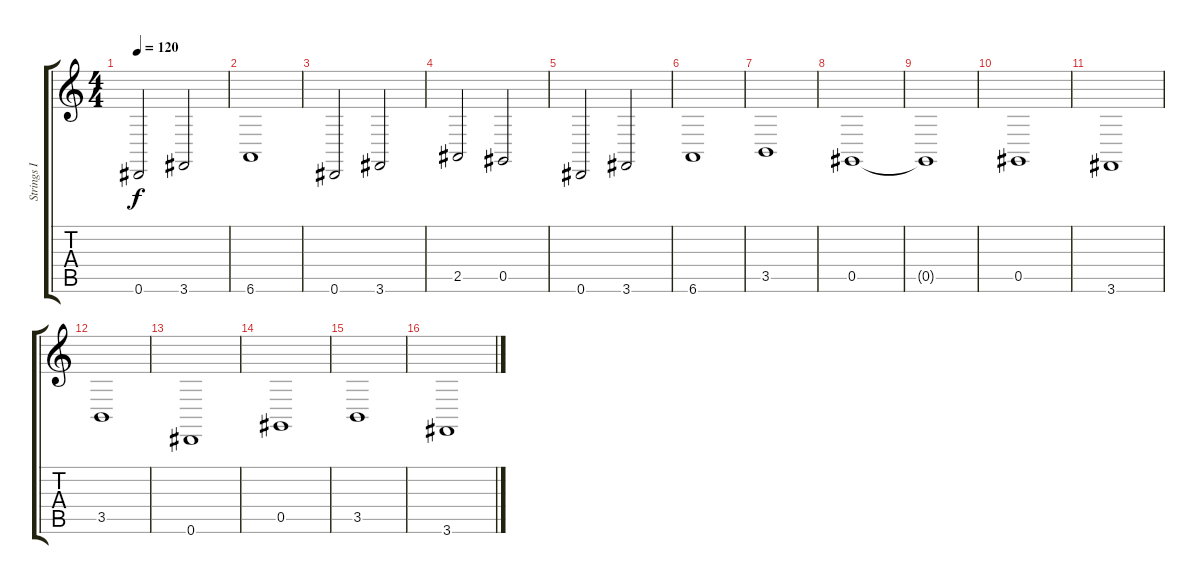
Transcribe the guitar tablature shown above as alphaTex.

\track ("Strings I" "Strings I") {instrument stringensemble1}
\staff {score tabs}
\tuning (Eb4 Bb3 Gb3 Db3 Ab2 Eb2) {hide}
\ts (4 4)
\tempo 120
\clef g2
\ks c
0.6.2{dy f instrument stringensemble1} 3.6.2 |
6.6.1 |
0.6.2 3.6.2 |
2.5.2 0.5.2 |
0.6.2 3.6.2 |
6.6.1 |
3.5.1 |
0.5.1 |
0.5{t}.1 |
0.5.1 |
3.6.1 |
3.5.1 |
0.6.1 |
0.5.1 |
3.5.1 |
3.6.1
